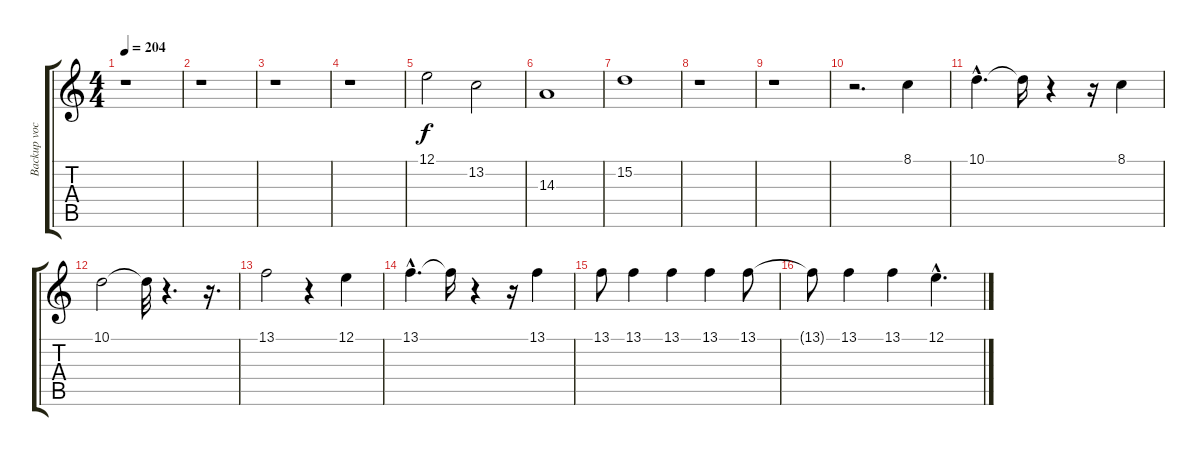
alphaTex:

\track ("Backup vocals - Tom" "Backup voc") {instrument clarinet}
\staff {score tabs}
\tuning (E4 B3 G3 D3 A2 E2) {hide}
\ts (4 4)
\tempo 204
\clef g2
\ks c
r.1{dy f} |
r.1 |
r.1 |
r.1 |
12.1.2 13.2.2 |
14.3.1 |
15.2.1 |
r.1 |
r.1 |
r.2{d} 8.1.4 |
10.1{hac}.4{d} 10.1{t}.16 r.4 r.16 8.1.4 |
10.1.2 10.1{t}.32 r.4{d} r.16{d} |
13.1.2 r.4 12.1.4 |
13.1{hac}.4{d} 13.1{t}.16 r.4 r.16 13.1.4 |
13.1.8 13.1.4 13.1.4 13.1.4 13.1.8 |
13.1{t}.8 13.1.4 13.1.4 12.1{hac}.4{d}
